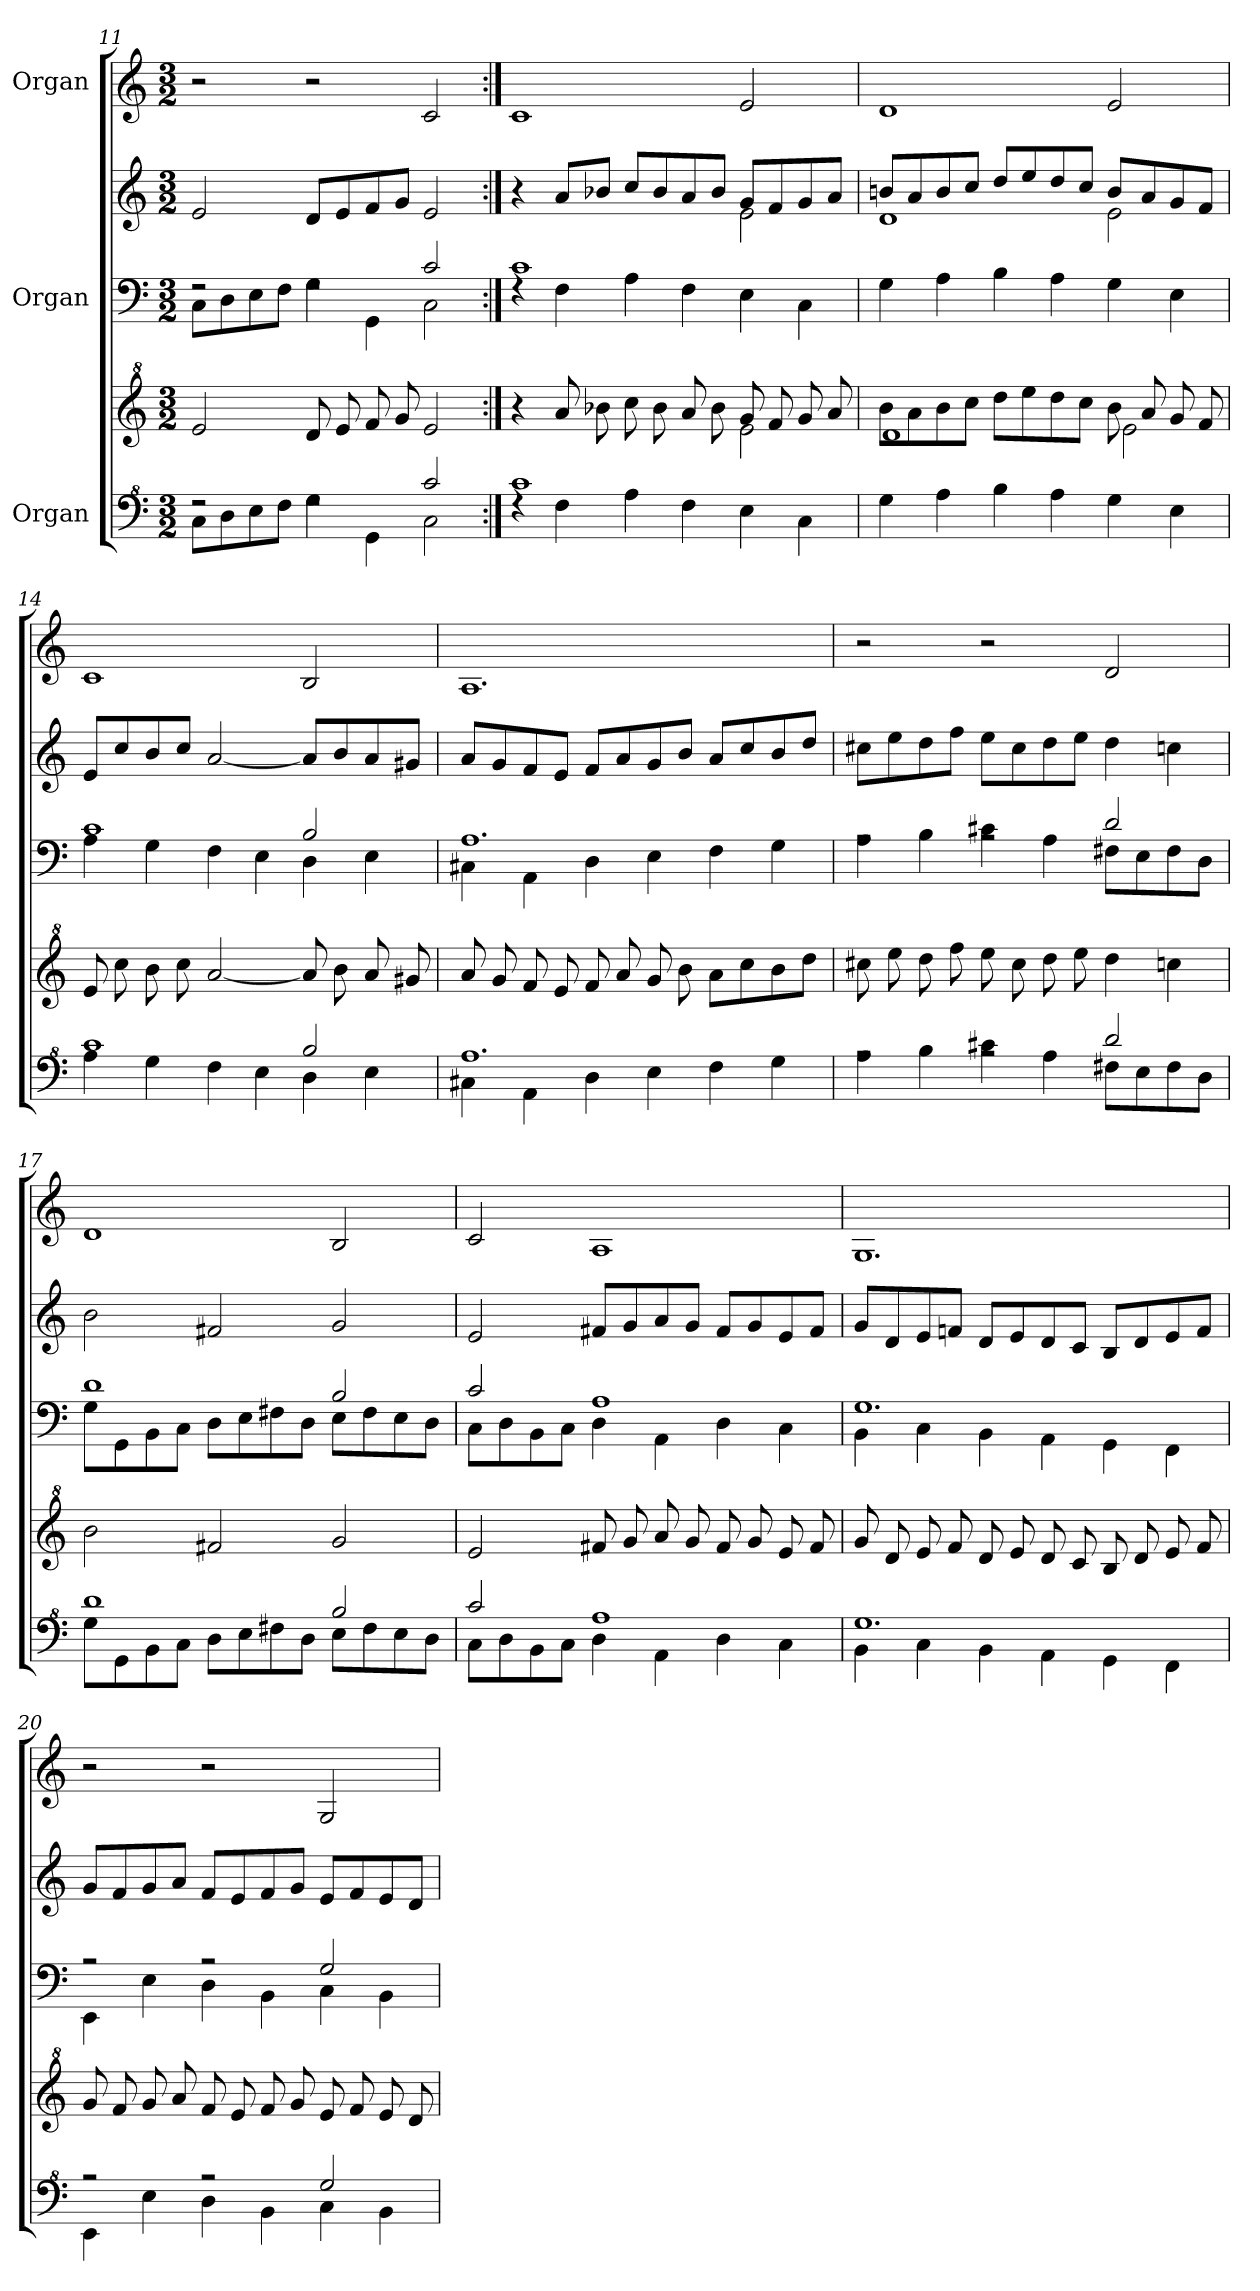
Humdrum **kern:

**kern	**kern	**kern	**kern	**kern
*part3	*part3	*part2	*part2	*part1
*staff5	*staff4	*staff3	*staff2	*staff1
*I"Organ	*	*I"Organ	*	*I"Organ
*clefF^4	*clefG^2	*clefF4	*clefG2	*clefG2
*k[]	*k[]	*k[]	*k[]	*k[]
*M3/2	*M3/2	*M3/2	*M3/2	*M3/2
=11	=11	=11	=11	=11
*^	*	*^	*	*
2rf	8c\L	2ee/	2rF	8C\L	2e/	2r
.	8d\	.	.	8D\	.	.
.	8e\	.	.	8E\	.	.
.	8f\J	.	.	8F\J	.	.
2rf	4g\	8dd/	2rF	4G\	8d/L	2r
.	.	8ee/	.	.	8e/	.
.	4G\	8ff/	.	4GG\	8f/	.
.	.	8gg/	.	.	8g/J	.
2cc/	2c\	2ee/	2c/	2C\	2e/	2c/
!!LO:LB:g=z
=12:|!	=12:|!	=12:|!	=12:|!	=12:|!	=12:|!	=12:|!
*	*	*^	*	*	*^	*
1cc	4rf	4r	1ryy	1c	4rF	4r	1ryy	1c
.	4f\	8aa/	.	.	4F\	8a/L	.	.
.	.	8bb-X\	.	.	.	8b-X/J	.	.
.	4a\	8ccc\	.	.	4A\	8cc/L	.	.
.	.	8bb-\	.	.	.	8b-/	.	.
.	4f\	8aa/	.	.	4F\	8a/	.	.
.	.	8bb-\	.	.	.	8b-/J	.	.
2ryy	4e\	8gg/	2ee\	2ryy	4E\	8g/L	2e\	2e/
.	.	8ff/	.	.	.	8f/	.	.
.	4c\	8gg/	.	.	4C\	8g/	.	.
.	.	8aa/	.	.	.	8a/J	.	.
*v	*v	*	*	*v	*v	*	*	*
=13	=13	=13	=13	=13	=13	=13
4g\	8bb\L	1dd	4G\	8bn/L	1d	1d
.	8aa/	.	.	8a/	.	.
4a\	8bb\	.	4A\	8b/	.	.
.	8ccc\J	.	.	8cc/J	.	.
4b\	8ddd\L	.	4B\	8dd/L	.	.
.	8eee\	.	.	8ee/	.	.
4a\	8ddd\	.	4A\	8dd/	.	.
.	8ccc\J	.	.	8cc/J	.	.
4g\	8bb\	2ee\	4G\	8b/L	2e\	2e/
.	8aa/	.	.	8a/	.	.
4e\	8gg/	.	4E\	8g/	.	.
.	8ff/	.	.	8f/J	.	.
*	*v	*v	*	*v	*v	*
=14	=14	=14	=14	=14
*^	*	*^	*	*
1cc	4a\	8ee/	1c	4A\	8e/L	1c
.	.	8ccc\	.	.	8cc/	.
.	4g\	8bb\	.	4G\	8b/	.
.	.	8ccc\	.	.	8cc/J	.
.	4f\	[2aa/	.	4F\	[2a/	.
.	4e\	.	.	4E\	.	.
2b/	4d\	8aa/]	2B/	4D\	8a/L]	2B/
.	.	8bb\	.	.	8b/	.
.	4e\	8aa/	.	4E\	8a/	.
.	.	8gg#X/	.	.	8g#X/J	.
!!LO:LB:g=z
=15	=15	=15	=15	=15	=15	=15
1.a	4c#X\	8aa/	1.A	4C#X\	8a/L	1.A
.	.	8gg/	.	.	8g/	.
.	4A\	8ff/	.	4AA\	8f/	.
.	.	8ee/	.	.	8e/J	.
.	4d\	8ff/	.	4D\	8f/L	.
.	.	8aa/	.	.	8a/	.
.	4e\	8gg/	.	4E\	8g/	.
.	.	8bb\	.	.	8b/J	.
.	4f\	8aa/L	.	4F\	8a/L	.
.	.	8ccc\	.	.	8cc/	.
.	4g\	8bb\	.	4G\	8b/	.
.	.	8ddd\J	.	.	8dd/J	.
=16	=16	=16	=16	=16	=16	=16
2ra	4a\	8ccc#X\	2rA	4A\	8cc#X\L	2r
.	.	8eee\	.	.	8ee\	.
.	4b\	8ddd\	.	4B\	8dd\	.
.	.	8fff\	.	.	8ff\J	.
2ra	4cc#X\	8eee\	2rA	4c#X\	8ee\L	2r
.	.	8ccc#\	.	.	8cc#\	.
.	4a\	8ddd\	.	4A\	8dd\	.
.	.	8eee\	.	.	8ee\J	.
2dd/	8f#X\L	4ddd\	2d/	8F#X\L	4dd\	2d/
.	8e\	.	.	8E\	.	.
.	8f#\	4cccn\	.	8F#\	4ccn\	.
.	8d\J	.	.	8D\J	.	.
=17	=17	=17	=17	=17	=17	=17
1dd	8g\L	2bb\	1d	8G\L	2b\	1d
.	8G\	.	.	8GG\	.	.
.	8B\	.	.	8BB\	.	.
.	8c\J	.	.	8C\J	.	.
.	8d\L	2ff#X/	.	8D\L	2f#X/	.
.	8e\	.	.	8E\	.	.
.	8f#X\	.	.	8F#X\	.	.
.	8d\J	.	.	8D\J	.	.
2b/	8e\L	2gg/	2B/	8E\L	2g/	2B/
.	8f#\	.	.	8F#\	.	.
.	8e\	.	.	8E\	.	.
.	8d\J	.	.	8D\J	.	.
!!LO:PB:g=z
=18	=18	=18	=18	=18	=18	=18
2cc/	8c\L	2ee/	2c/	8C\L	2e/	2c/
.	8d\	.	.	8D\	.	.
.	8B\	.	.	8BB\	.	.
.	8c\J	.	.	8C\J	.	.
1a	4d\	8ff#X/	1A	4D\	8f#X/L	1A
.	.	8gg/	.	.	8g/	.
.	4A\	8aa/	.	4AA\	8a/	.
.	.	8gg/	.	.	8g/J	.
.	4d\	8ff#/	.	4D\	8f#/L	.
.	.	8gg/	.	.	8g/	.
.	4c\	8ee/	.	4C\	8e/	.
.	.	8ff#/	.	.	8f#/J	.
=19	=19	=19	=19	=19	=19	=19
1.g	4B\	8gg/	1.G	4BB\	8g/L	1.G
.	.	8dd/	.	.	8d/	.
.	4c\	8ee/	.	4C\	8e/	.
.	.	8ff/	.	.	8fn/J	.
.	4B\	8dd/	.	4BB\	8d/L	.
.	.	8ee/	.	.	8e/	.
.	4A\	8dd/	.	4AA\	8d/	.
.	.	8cc/	.	.	8c/J	.
.	4G\	8b/	.	4GG\	8B/L	.
.	.	8dd/	.	.	8d/	.
.	4F\	8ee/	.	4FF\	8e/	.
.	.	8ff/	.	.	8f/J	.
=20	=20	=20	=20	=20	=20	=20
2r	4E\	8gg/	2r	4EE\	8g/L	2r
.	.	8ff/	.	.	8f/	.
.	4e\	8gg/	.	4E\	8g/	.
.	.	8aa/	.	.	8a/J	.
2r	4d\	8ff/	2r	4D\	8f/L	2r
.	.	8ee/	.	.	8e/	.
.	4B\	8ff/	.	4BB\	8f/	.
.	.	8gg/	.	.	8g/J	.
2g/	4c\	8ee/	2G/	4C\	8e/L	2G/
.	.	8ff/	.	.	8f/	.
.	4B\	8ee/	.	4BB\	8e/	.
.	.	8dd/	.	.	8d/J	.
*v	*v	*	*v	*v	*	*
=	=	=	=	=
*-	*-	*-	*-	*-
